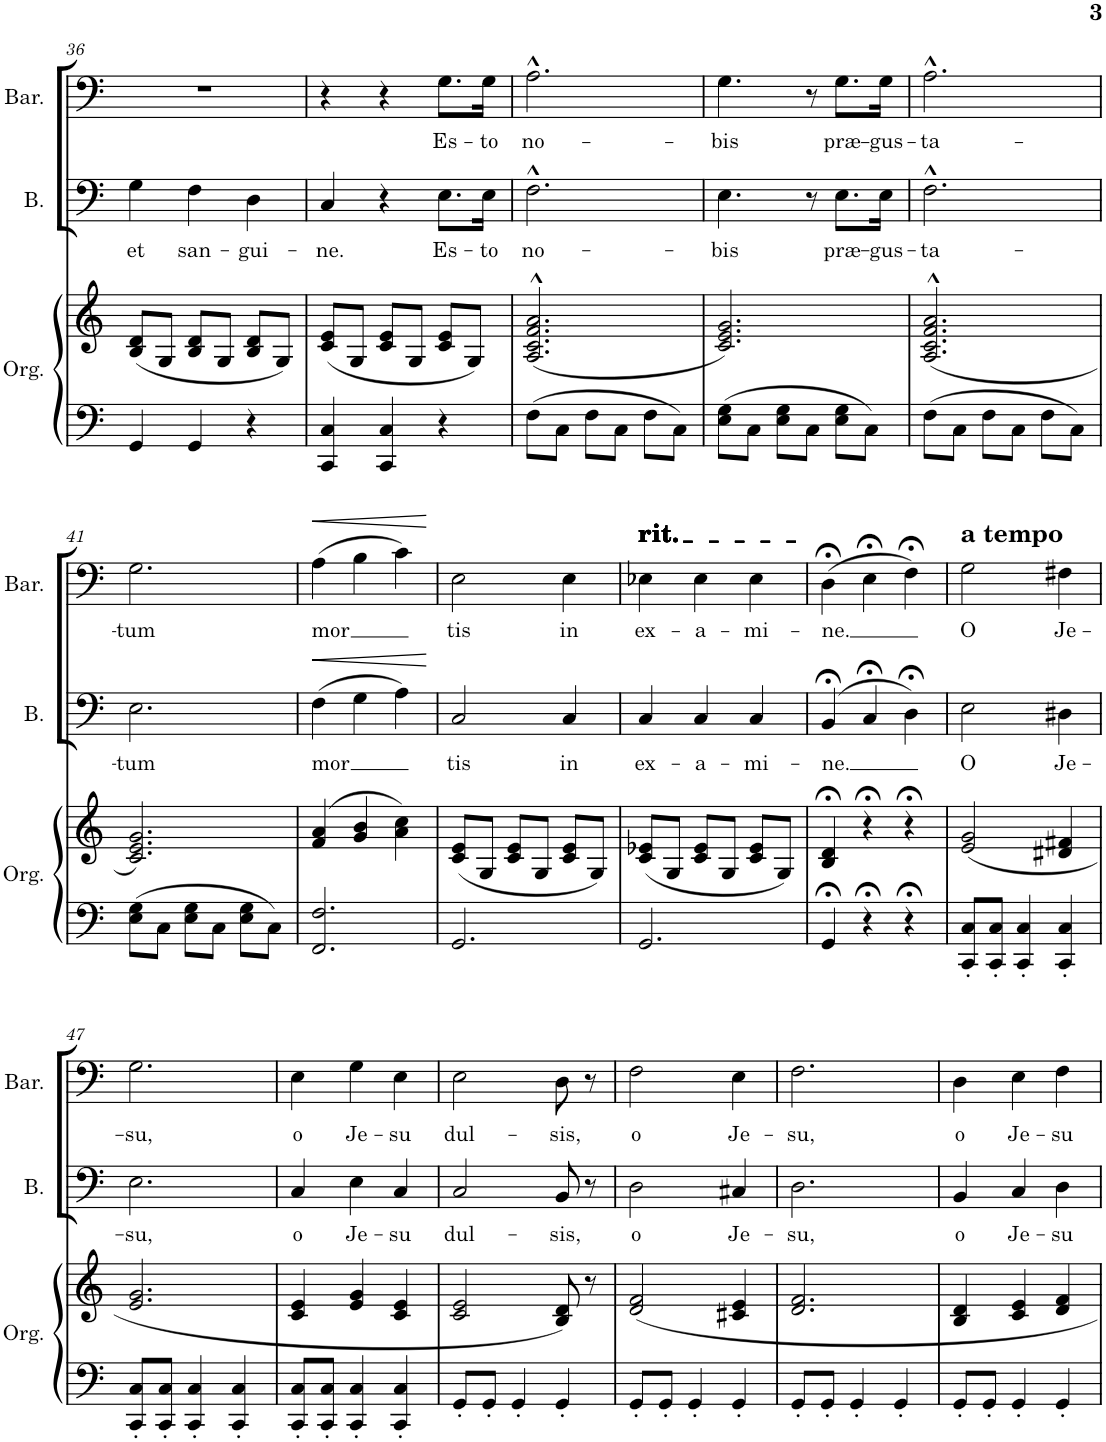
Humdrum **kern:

**kern	**kern	**kern	**text	**dynam	**kern	**text	**dynam
*part3	*part3	*part2	*part2	*part2	*part1	*part1	*part1
*staff4	*staff3	*staff2	*staff2	*staff2	*staff1	*staff1	*staff1
*I"Órgano	*	*I"Bajo	*	*	*I"Barítono	*	*
*	*	*I'B.	*	*	*I'Bar.	*	*
!!LO:PB:g=z
*clefF4	*clefG2	*clefF4	*	*	*clefF4	*	*
*k[]	*k[]	*k[]	*	*	*k[]	*	*
*M3/4	*M3/4	*M3/4	*	*	*M3/4	*	*
=36	=36	=36	=36	=36	=36	=36	=36
!	!	!	!LO:LY:b	!	!	!	!
4GG/	(8B/ 8d/L	4G\	et	.	2.r	.	.
.	8G/J	.	.	.	.	.	.
!	!	!	!LO:LY:b	!	!	!	!
4GG/	8B/ 8d/L	4F\	san-	.	.	.	.
.	8G/J	.	.	.	.	.	.
!	!	!	!LO:LY:b	!	!	!	!
4r	8B/ 8d/L	4D\	-gui-	.	.	.	.
.	8G/J)	.	.	.	.	.	.
=37	=37	=37	=37	=37	=37	=37	=37
!	!	!	!LO:LY:b	!	!	!	!
4CC/ 4C/	(8c/ 8e/L	4C/	-ne.	.	4r	.	.
.	8G/J	.	.	.	.	.	.
4CC/ 4C/	8c/ 8e/L	4r	.	.	4r	.	.
.	8G/J	.	.	.	.	.	.
!	!	!	!LO:LY:b	!	!	!LO:LY:b	!
4r	8c/ 8e/L	8.E\L	Es-	.	8.G\L	Es-	.
.	8G/J)	.	.	.	.	.	.
!	!	!	!LO:LY:b	!	!	!LO:LY:b	!
.	.	16E\Jk	-to	.	16G\Jk	-to	.
=38	=38	=38	=38	=38	=38	=38	=38
!	!	!	!LO:LY:b	!	!	!LO:LY:b	!
8F\L	(2.A/^^ 2.c/^^ 2.f/^^ 2.a/^^	2.F^^\	no-	.	2.A^^\	no-	.
8C\J	.	.	.	.	.	.	.
8F\L	.	.	.	.	.	.	.
8C\J	.	.	.	.	.	.	.
8F\L	.	.	.	.	.	.	.
8C\J	.	.	.	.	.	.	.
=39	=39	=39	=39	=39	=39	=39	=39
!	!	!	!LO:LY:b	!	!	!LO:LY:b	!
8E\ 8G\L	2.c/ 2.e/ 2.g/)	4.E\	-bis	.	4.G\	-bis	.
8C\J	.	.	.	.	.	.	.
8E\ 8G\L	.	.	.	.	.	.	.
8C\J	.	8r	.	.	8r	.	.
!	!	!	!LO:LY:b	!	!	!LO:LY:b	!
8E\ 8G\L	.	8.E\L	præ-	.	8.G\L	præ-	.
8C\J	.	.	.	.	.	.	.
!	!	!	!LO:LY:b	!	!	!LO:LY:b	!
.	.	16E\Jk	-gus-	.	16G\Jk	-gus-	.
=40	=40	=40	=40	=40	=40	=40	=40
!	!	!	!LO:LY:b	!	!	!LO:LY:b	!
8F\L	(2.A/^^ 2.c/^^ 2.f/^^ 2.a/^^	2.F^^\	-ta-	.	2.A^^\	-ta-	.
8C\J	.	.	.	.	.	.	.
8F\L	.	.	.	.	.	.	.
8C\J	.	.	.	.	.	.	.
8F\L	.	.	.	.	.	.	.
8C\J	.	.	.	.	.	.	.
!!LO:LB:g=z
=41	=41	=41	=41	=41	=41	=41	=41
!	!	!	!LO:LY:b	!	!	!LO:LY:b	!
8E\ 8G\L	2.c/ 2.e/ 2.g/)	2.E\	-tum	.	2.G\	-tum	.
8C\J	.	.	.	.	.	.	.
8E\ 8G\L	.	.	.	.	.	.	.
8C\J	.	.	.	.	.	.	.
8E\ 8G\L	.	.	.	.	.	.	.
8C\J	.	.	.	.	.	.	.
=42	=42	=42	=42	=42	=42	=42	=42
!	!	!	!LO:LY:b	!LO:HP:b	!	!LO:LY:b	!LO:HP:b
2.FF/ 2.F/	(4f/ 4a/	(4F\	mor	<	(4A\	mor	<
.	4g/ 4b/	4G\	.	.	4B\	.	.
.	4a\ 4cc\)	4A\)	.	.	4c\)	.	.
.	.	.	.	[	.	.	[
=43	=43	=43	=43	=43	=43	=43	=43
!	!	!	!LO:LY:b	!	!	!LO:LY:b	!
2.GG/	(8c/ 8e/L	2C/	tis	.	2E\	tis	.
.	8G/J	.	.	.	.	.	.
.	8c/ 8e/L	.	.	.	.	.	.
.	8G/J	.	.	.	.	.	.
!	!	!	!LO:LY:b	!	!	!LO:LY:b	!
.	8c/ 8e/L	4C/	in	.	4E\	in	.
.	8G/J)	.	.	.	.	.	.
=44	=44	=44	=44	=44	=44	=44	=44
!	!	!	!	!	!LO:TX:a:t=rit.	!	!
!	!	!	!	!	!LO:TX:a:t=rit.	!	!
!	!	!	!	!	!LO:TX:a:t=rit.	!	!
!	!	!	!	!	!LO:TX:a:t=rit.	!	!
!	!	!	!	!	!LO:TX:a:t=rit.	!	!
!	!	!	!	!	!LO:TX:a:t=rit.	!	!
!	!	!	!	!	!LO:TX:a:t=rit.	!	!
!	!	!	!	!	!LO:TX:a:t=rit.	!	!
!	!	!	!LO:LY:b	!	!	!LO:LY:b	!
2.GG/	(8c/ 8e-X/L	4C/	ex-	.	4E-X\	ex-	.
.	8G/J	.	.	.	.	.	.
!	!	!	!LO:LY:b	!	!	!LO:LY:b	!
.	8c/ 8e-/L	4C/	-a-	.	4E-\	-a-	.
.	8G/J	.	.	.	.	.	.
!	!	!	!LO:LY:b	!	!	!LO:LY:b	!
.	8c/ 8e-/L	4C/	-mi-	.	4E-\	-mi-	.
.	8G/J)	.	.	.	.	.	.
=45	=45	=45	=45	=45	=45	=45	=45
!	!	!	!LO:LY:b	!	!	!LO:LY:b	!
4GG;</	4B/;< 4d/;<	(4BB;</	-ne.	.	(4D;<\	-ne.	.
4r;<	4r;<	4C;</	.	.	4E;<\	.	.
4r;<	4r;<	4D;<\)	.	.	4F;<\)	.	.
=46	=46	=46	=46	=46	=46	=46	=46
!	!	!	!	!	!LO:TX:a:B:t=a tempo	!	!
!	!	!	!LO:LY:b	!	!	!LO:LY:b	!
8CC/' 8C/'L	(2e/ 2g/	2E\	O	.	2G\	O	.
8CC/' 8C/'J	.	.	.	.	.	.	.
4CC/' 4C/'	.	.	.	.	.	.	.
!	!	!	!LO:LY:b	!	!	!LO:LY:b	!
4CC/' 4C/'	4d#X/ 4f#X/	4D#X\	Je-	.	4F#X\	Je-	.
!!LO:LB:g=z
=47	=47	=47	=47	=47	=47	=47	=47
!	!	!	!LO:LY:b	!	!	!LO:LY:b	!
8CC/' 8C/'L	2.e/ 2.g/	2.E\	-su,	.	2.G\	-su,	.
8CC/' 8C/'J	.	.	.	.	.	.	.
4CC/' 4C/'	.	.	.	.	.	.	.
4CC/' 4C/'	.	.	.	.	.	.	.
=48	=48	=48	=48	=48	=48	=48	=48
!	!	!	!LO:LY:b	!	!	!LO:LY:b	!
8CC/' 8C/'L	4c/ 4e/	4C/	o	.	4E\	o	.
8CC/' 8C/'J	.	.	.	.	.	.	.
!	!	!	!LO:LY:b	!	!	!LO:LY:b	!
4CC/' 4C/'	4e/ 4g/	4E\	Je-	.	4G\	Je-	.
!	!	!	!LO:LY:b	!	!	!LO:LY:b	!
4CC/' 4C/'	4c/ 4e/	4C/	-su	.	4E\	-su	.
=49	=49	=49	=49	=49	=49	=49	=49
!	!	!	!LO:LY:b	!	!	!LO:LY:b	!
8GG'/L	2c/ 2e/	2C/	dul-	.	2E\	dul-	.
8GG'/J	.	.	.	.	.	.	.
4GG'/	.	.	.	.	.	.	.
!	!	!	!LO:LY:b	!	!	!LO:LY:b	!
4GG'/	8B/ 8d/)	8BB/	-sis,	.	8D\	-sis,	.
.	8r	8r	.	.	8r	.	.
=50	=50	=50	=50	=50	=50	=50	=50
!	!	!	!LO:LY:b	!	!	!LO:LY:b	!
8GG'/L	2d/ 2f/	2D\	o	.	2F\	o	.
8GG'/J	.	.	.	.	.	.	.
4GG'/	.	.	.	.	.	.	.
!	!	!	!LO:LY:b	!	!	!LO:LY:b	!
4GG'/	4c#X/ 4e/	4C#X/	Je-	.	4E\	Je-	.
=51	=51	=51	=51	=51	=51	=51	=51
!	!	!	!LO:LY:b	!	!	!LO:LY:b	!
8GG'/L	2.d/ 2.f/	2.D\	-su,	.	2.F\	-su,	.
8GG'/J	.	.	.	.	.	.	.
4GG'/	.	.	.	.	.	.	.
4GG'/	.	.	.	.	.	.	.
=52	=52	=52	=52	=52	=52	=52	=52
!	!	!	!LO:LY:b	!	!	!LO:LY:b	!
8GG'/L	4B/ 4d/	4BB/	o	.	4D\	o	.
8GG'/J	.	.	.	.	.	.	.
!	!	!	!LO:LY:b	!	!	!LO:LY:b	!
4GG'/	4c/ 4e/	4C/	Je-	.	4E\	Je-	.
!	!	!	!LO:LY:b	!	!	!LO:LY:b	!
4GG'/	4d/ 4f/	4D\	-su	.	4F\	-su	.
=	=	=	=	=	=	=	=
*-	*-	*-	*-	*-	*-	*-	*-
